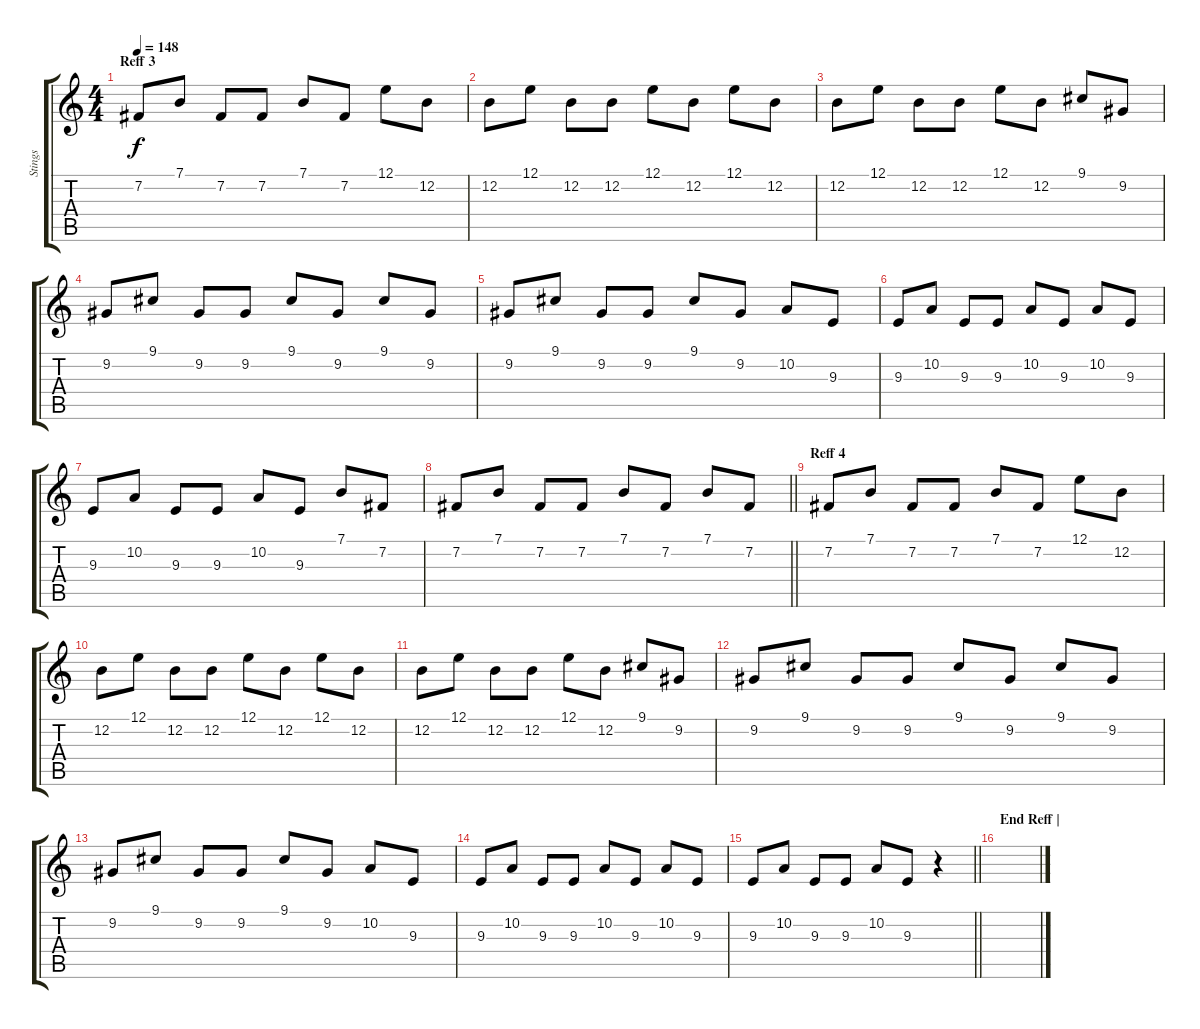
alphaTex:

\track ("Stings" "Stings") {instrument stringensemble1}
\staff {score tabs}
\tuning (E4 B3 G3 D3 A2 E2) {hide}
\ts (4 4)
\section ("" "Reff 3")
\tempo 148
\clef g2
\ks c
7.2.8{dy f} 7.1.8 7.2.8 7.2.8 7.1.8 7.2.8 12.1.8 12.2.8 |
12.2.8 12.1.8 12.2.8 12.2.8 12.1.8 12.2.8 12.1.8 12.2.8 |
12.2.8 12.1.8 12.2.8 12.2.8 12.1.8 12.2.8 9.1.8 9.2.8 |
9.2.8 9.1.8 9.2.8 9.2.8 9.1.8 9.2.8 9.1.8 9.2.8 |
9.2.8 9.1.8 9.2.8 9.2.8 9.1.8 9.2.8 10.2.8 9.3.8 |
9.3.8 10.2.8 9.3.8 9.3.8 10.2.8 9.3.8 10.2.8 9.3.8 |
9.3.8 10.2.8 9.3.8 9.3.8 10.2.8 9.3.8 7.1.8 7.2.8 |
\barLineRight lightlight
7.2.8 7.1.8 7.2.8 7.2.8 7.1.8 7.2.8 7.1.8 7.2.8 |
\section ("" "Reff 4")
7.2.8 7.1.8 7.2.8 7.2.8 7.1.8 7.2.8 12.1.8 12.2.8 |
12.2.8 12.1.8 12.2.8 12.2.8 12.1.8 12.2.8 12.1.8 12.2.8 |
12.2.8 12.1.8 12.2.8 12.2.8 12.1.8 12.2.8 9.1.8 9.2.8 |
9.2.8 9.1.8 9.2.8 9.2.8 9.1.8 9.2.8 9.1.8 9.2.8 |
9.2.8 9.1.8 9.2.8 9.2.8 9.1.8 9.2.8 10.2.8 9.3.8 |
9.3.8 10.2.8 9.3.8 9.3.8 10.2.8 9.3.8 10.2.8 9.3.8 |
\barLineRight lightlight
9.3.8 10.2.8 9.3.8 9.3.8 10.2.8 9.3.8 r.4 |
\section ("" "End Reff |")
